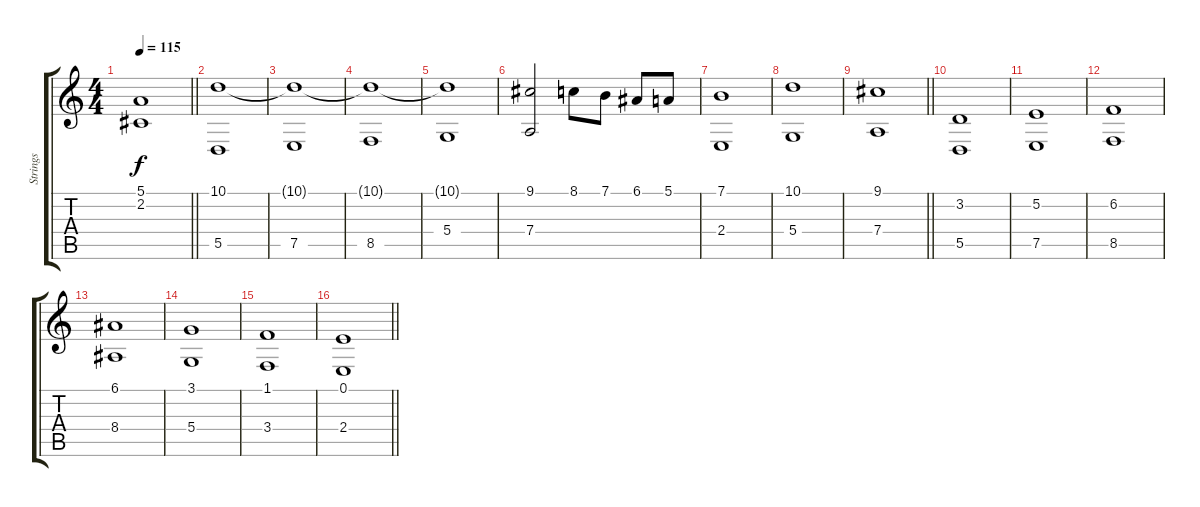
\track ("Strings" "Strings") {instrument stringensemble1}
\staff {score tabs}
\tuning (E4 B3 G3 D3 A2 E2) {hide}
\ts (4 4)
\tempo 115
\clef g2
\barLineRight lightlight
\ks c
(5.1 2.2).1{dy f} |
\section ("" "")
(10.1 5.5).1 |
(10.1{t} 7.5).1 |
(10.1{t} 8.5).1 |
(10.1{t} 5.4).1 |
(9.1 7.4).2 8.1.8 7.1.8 6.1.8 5.1.8 |
(7.1 2.4).1 |
(10.1 5.4).1 |
\barLineRight lightlight
(9.1 7.4).1 |
\section ("" "")
(3.2 5.5).1 |
(5.2 7.5).1 |
(6.2 8.5).1 |
(6.1 8.4).1 |
(3.1 5.4).1 |
(1.1 3.4).1 |
\barLineRight lightlight
(0.1 2.4).1
